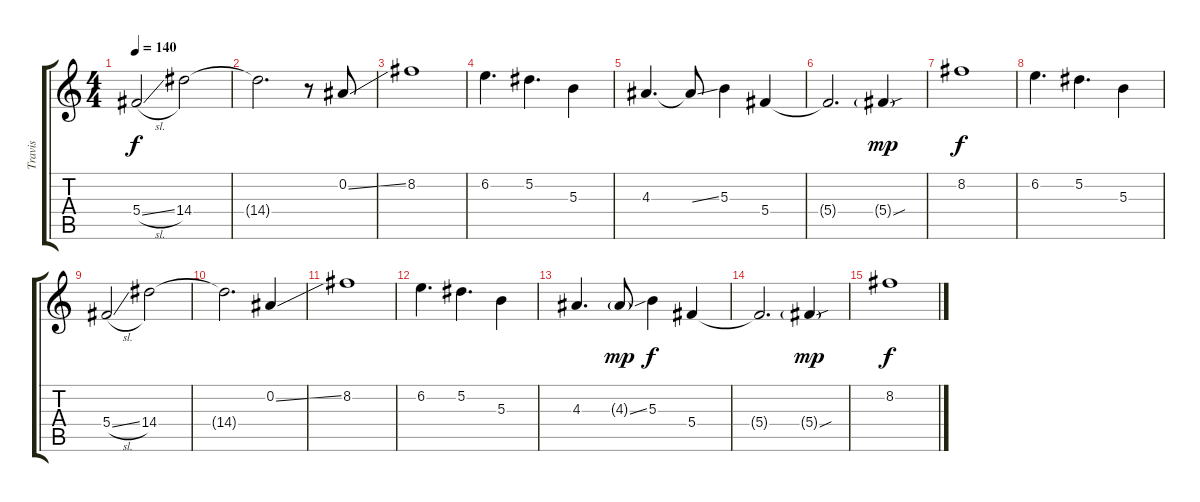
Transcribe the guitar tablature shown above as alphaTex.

\track ("Travis" "Travis") {instrument overdrivenguitar}
\staff {score tabs}
\tuning (Eb4 Bb3 Gb3 Db3 Ab2 Eb2) {hide}
\ts (4 4)
\tempo 140
\clef g2
\ks c
5.4{sl}.2{dy f} 14.4.2 |
14.4{t}.2{d} r.8 0.2{ss}.8 |
8.2.1 |
6.2.4{d} 5.2.4{d} 5.3.4 |
4.3.4{d} 4.3{ss t}.8 5.3.4 5.4.4 |
5.4{t}.2{d} 5.4{sou g}.4{dy mp} |
8.2.1{dy f} |
6.2.4{d} 5.2.4{d} 5.3.4 |
5.4{sl}.2 14.4.2 |
14.4{t}.2{d} 0.2{ss}.4 |
8.2.1 |
6.2.4{d} 5.2.4{d} 5.3.4 |
4.3.4{d} 4.3{ss g}.8{dy mp} 5.3.4{dy f} 5.4.4 |
5.4{t}.2{d} 5.4{sou g}.4{dy mp} |
8.2.1{dy f volume 5}
